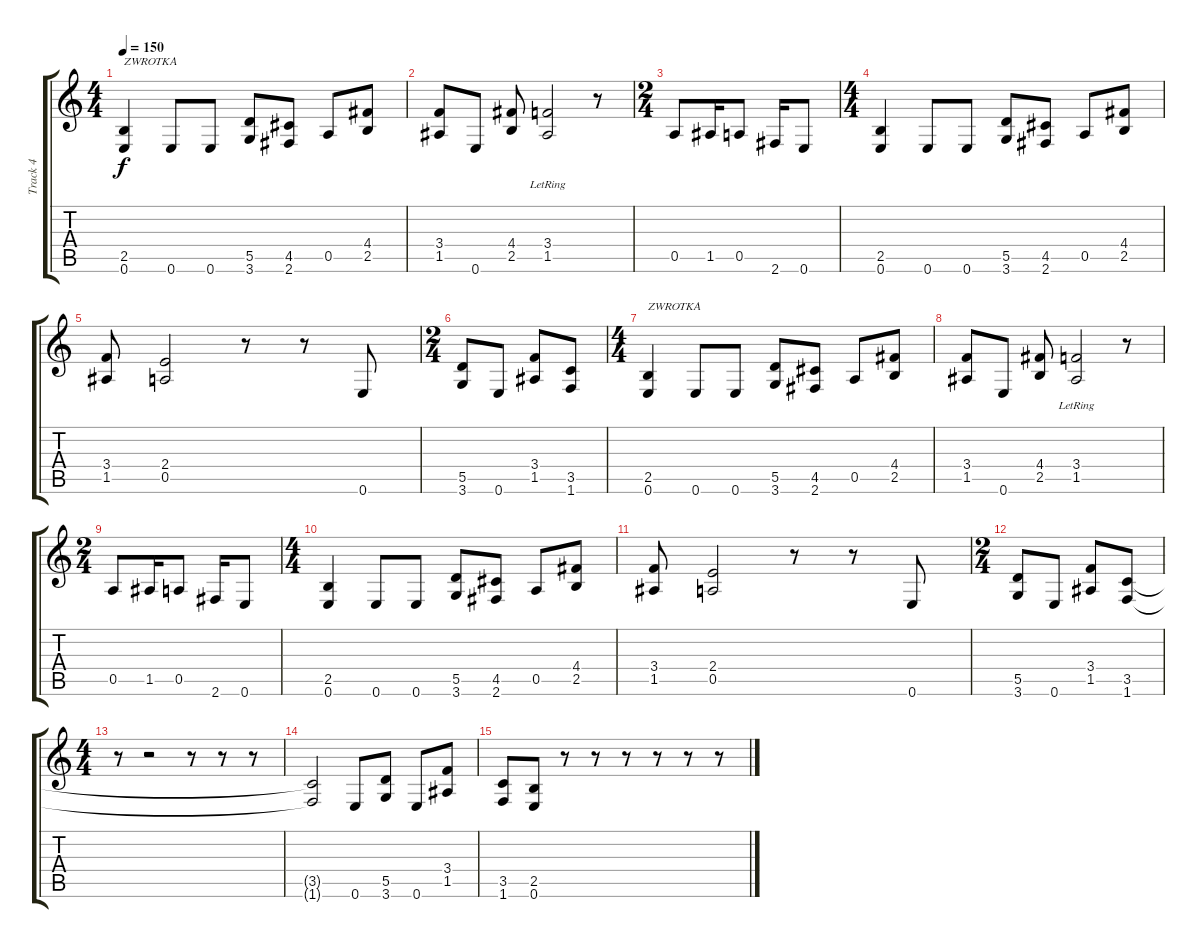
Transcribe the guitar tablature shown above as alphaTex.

\track ("Track 4" "Track 4") {instrument overdrivenguitar}
\staff {score tabs}
\tuning (E4 B3 G3 D3 A2 E2) {hide}
\ts (4 4)
\tempo 150
\clef g2
\ks c
(2.5 0.6).4{txt "ZWROTKA" dy f} 0.6.8 0.6.8 (5.5 3.6).8 (4.5 2.6).8 0.5.8 (4.4 2.5).8 |
(3.4 1.5).8 0.6.8 (4.4 2.5).8 (3.4{lr} 1.5{lr}).2 r.8 |
\ts (2 4)
0.5.8 1.5.16 0.5.8 2.6.16 0.6.8 |
\ts (4 4)
(2.5 0.6).4 0.6.8 0.6.8 (5.5 3.6).8 (4.5 2.6).8 0.5.8 (4.4 2.5).8 |
(3.4 1.5).8 (2.4 0.5).2 r.8 r.8 0.6.8 |
\ts (2 4)
(5.5 3.6).8 0.6.8 (3.4 1.5).8 (3.5 1.6).8 |
\ts (4 4)
(2.5 0.6).4{txt "ZWROTKA"} 0.6.8 0.6.8 (5.5 3.6).8 (4.5 2.6).8 0.5.8 (4.4 2.5).8 |
(3.4 1.5).8 0.6.8 (4.4 2.5).8 (3.4{lr} 1.5{lr}).2 r.8 |
\ts (2 4)
0.5.8 1.5.16 0.5.8 2.6.16 0.6.8 |
\ts (4 4)
(2.5 0.6).4 0.6.8 0.6.8 (5.5 3.6).8 (4.5 2.6).8 0.5.8 (4.4 2.5).8 |
(3.4 1.5).8 (2.4 0.5).2 r.8 r.8 0.6.8 |
\ts (2 4)
(5.5 3.6).8 0.6.8 (3.4 1.5).8 (3.5 1.6).8 |
\ts (4 4)
r.8 r.2 r.8 r.8 r.8 |
(3.5{t} 1.6{t}).2 0.6.8 (5.5 3.6).8 0.6.8 (3.4 1.5).8 |
(3.5 1.6).8 (2.5 0.6).8 r.8 r.8 r.8 r.8 r.8 r.8
